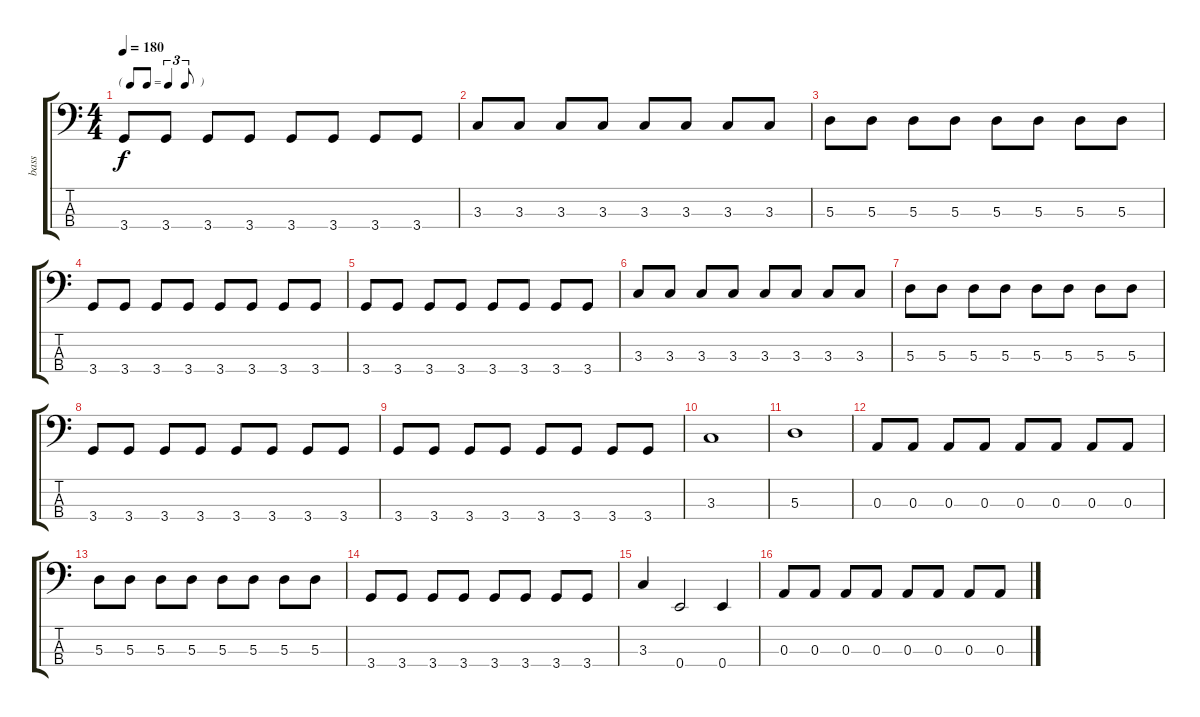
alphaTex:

\track ("bass" "bass") {instrument acousticguitarnylon}
\staff {score tabs}
\tuning (G2 D2 A1 E1) {hide}
\ts (4 4)
\tf triplet8th
\tempo 180
\clef f4
\ks c
3.4.8{dy f} 3.4.8 3.4.8 3.4.8 3.4.8 3.4.8 3.4.8 3.4.8 |
3.3.8 3.3.8 3.3.8 3.3.8 3.3.8 3.3.8 3.3.8 3.3.8 |
5.3.8 5.3.8 5.3.8 5.3.8 5.3.8 5.3.8 5.3.8 5.3.8 |
3.4.8 3.4.8 3.4.8 3.4.8 3.4.8 3.4.8 3.4.8 3.4.8 |
3.4.8 3.4.8 3.4.8 3.4.8 3.4.8 3.4.8 3.4.8 3.4.8 |
3.3.8 3.3.8 3.3.8 3.3.8 3.3.8 3.3.8 3.3.8 3.3.8 |
5.3.8 5.3.8 5.3.8 5.3.8 5.3.8 5.3.8 5.3.8 5.3.8 |
3.4.8 3.4.8 3.4.8 3.4.8 3.4.8 3.4.8 3.4.8 3.4.8 |
3.4.8 3.4.8 3.4.8 3.4.8 3.4.8 3.4.8 3.4.8 3.4.8 |
3.3.1 |
5.3.1 |
0.3.8 0.3.8 0.3.8 0.3.8 0.3.8 0.3.8 0.3.8 0.3.8 |
5.3.8 5.3.8 5.3.8 5.3.8 5.3.8 5.3.8 5.3.8 5.3.8 |
3.4.8 3.4.8 3.4.8 3.4.8 3.4.8 3.4.8 3.4.8 3.4.8 |
3.3.4 0.4.2 0.4.4 |
0.3.8 0.3.8 0.3.8 0.3.8 0.3.8 0.3.8 0.3.8 0.3.8
